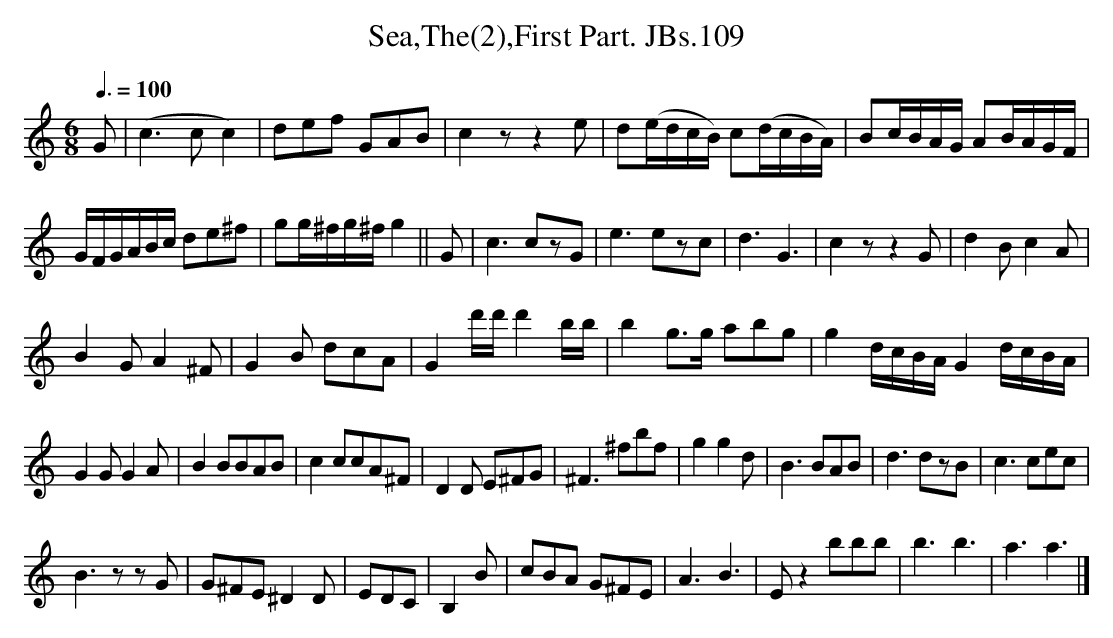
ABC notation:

X:1
T:Sea,The(2),First Part. JBs.109
L:1/8
M:6/8
Q:3/8=100
K:C
G|(c3c c2)|def GAB|c2zz2 e|d(e/d/c/B/) c(d/c/B/A/)|Bc/B/A/G/ AB/A/G/F/|!
G/F/G/A/B/c/ de^f|gg/^f/g/^f/g2||G|c3czG|e3ezc|d3G3|c2zz2G|d2Bc2A|!
B2GA2^F|G2B dcA|G2d'/d'/d'2b/b/|b2g>g abg|g2d/c/B/A/G2d/c/B/A/|!
G2GG2A|B2BBAB|c2ccA^F|D2D E^FG|^F3^fbf|g2g2d|B3BAB|d3dzB|c3cec|!
B3 zz G|G^FE^D2D|EDC|B,2B|cBA G^FE|A3B3|Ez2bbb|b3b3|a3a3|]
